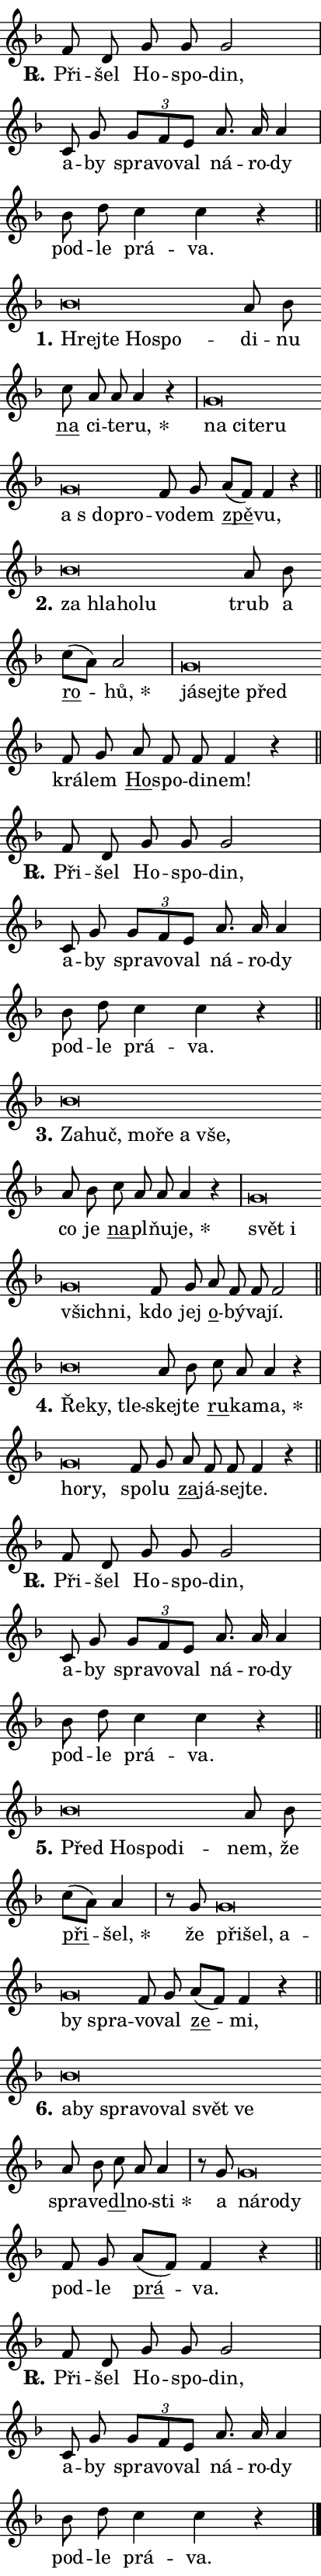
\version "2.22.1"
\header { tagline = "" }
\paper {
  indent = 0\cm
  top-margin = 0\cm
  right-margin = 0\cm
  bottom-margin = 0\cm
  left-margin = 0\cm
  paper-width = 7\cm
  page-breaking = #ly:one-page-breaking
  system-system-spacing.basic-distance = #11
  score-system-spacing.basic-distance = #11
  ragged-last = ##f
}


%% Author: Thomas Morley
%% https://lists.gnu.org/archive/html/lilypond-user/2020-05/msg00002.html
#(define (line-position grob)
"Returns position of @var[grob} in current system:
   @code{'start}, if at first time-step
   @code{'end}, if at last time-step
   @code{'middle} otherwise
"
  (let* ((col (ly:item-get-column grob))
         (ln (ly:grob-object col 'left-neighbor))
         (rn (ly:grob-object col 'right-neighbor))
         (col-to-check-left (if (ly:grob? ln) ln col))
         (col-to-check-right (if (ly:grob? rn) rn col))
         (break-dir-left
           (and
             (ly:grob-property col-to-check-left 'non-musical #f)
             (ly:item-break-dir col-to-check-left)))
         (break-dir-right
           (and
             (ly:grob-property col-to-check-right 'non-musical #f)
             (ly:item-break-dir col-to-check-right))))
        (cond ((eqv? 1 break-dir-left) 'start)
              ((eqv? -1 break-dir-right) 'end)
              (else 'middle))))

#(define (tranparent-at-line-position vctor)
  (lambda (grob)
  "Relying on @code{line-position} select the relevant enry from @var{vctor}.
Used to determine transparency,"
    (case (line-position grob)
      ((end) (not (vector-ref vctor 0)))
      ((middle) (not (vector-ref vctor 1)))
      ((start) (not (vector-ref vctor 2))))))

noteHeadBreakVisibility =
#(define-music-function (break-visibility)(vector?)
"Makes @code{NoteHead}s transparent relying on @var{break-visibility}"
#{
  \override NoteHead.transparent =
    #(tranparent-at-line-position break-visibility)
#})

#(define delete-ledgers-for-transparent-note-heads
  (lambda (grob)
    "Reads whether a @code{NoteHead} is transparent.
If so this @code{NoteHead} is removed from @code{'note-heads} from
@var{grob}, which is supposed to be @code{LedgerLineSpanner}.
As a result ledgers are not printed for this @code{NoteHead}"
    (let* ((nhds-array (ly:grob-object grob 'note-heads))
           (nhds-list
             (if (ly:grob-array? nhds-array)
                 (ly:grob-array->list nhds-array)
                 '()))
           ;; Relies on the transparent-property being done before
           ;; Staff.LedgerLineSpanner.after-line-breaking is executed.
           ;; This is fragile ...
           (to-keep
             (remove
               (lambda (nhd)
                 (ly:grob-property nhd 'transparent #f))
               nhds-list)))
      ;; TODO find a better method to iterate over grob-arrays, similiar
      ;; to filter/remove etc for lists
      ;; For now rebuilt from scratch
      (set! (ly:grob-object grob 'note-heads)  '())
      (for-each
        (lambda (nhd)
          (ly:pointer-group-interface::add-grob grob 'note-heads nhd))
        to-keep))))

hideNotes = {
  \noteHeadBreakVisibility #begin-of-line-visible
}
unHideNotes = {
  \noteHeadBreakVisibility #all-visible
}

% work-around for resetting accidentals
% https://lilypond.org/doc/v2.23/Documentation/notation/displaying-rhythms#unmetered-music
cadenzaMeasure = {
  \cadenzaOff
  \partial 1024 s1024
  \cadenzaOn
}

#(define-markup-command (accent layout props text) (markup?)
  "Underline accented syllable"
  (interpret-markup layout props
    #{\markup \override #'(offset . 4.3) \underline { #text }#}))

responsum = \markup \concat {
  "R" \hspace #-1.05 \path #0.1 #'((moveto 0 0.07) (lineto 0.9 0.8)) \hspace #0.05 "."
}

\layout {
    \context {
        \Staff
        \remove "Time_signature_engraver"
        \override LedgerLineSpanner.after-line-breaking = #delete-ledgers-for-transparent-note-heads
    }
    \context {
        \Voice {
            \override NoteHead.output-attributes = #'((class . "notehead"))
            \override Hairpin.height = #0.55
        }
    }
    \context {
        \Lyrics {
            \override StanzaNumber.output-attributes = #'((class . "stanzanumber"))
            \override LyricSpace.minimum-distance = #0.9
            \override LyricText.font-name = #"TeX Gyre Schola"
            \override LyricText.font-size = 1
            \override StanzaNumber.font-name = #"TeX Gyre Schola Bold"
            \override StanzaNumber.font-size = 1
        }
    }
}

% magnetic-lyrics.ily
%
%   written by
%     Jean Abou Samra <jean@abou-samra.fr>
%     Werner Lemberg <wl@gnu.org>
%
%   adapted by
%     Jiri Hon <jiri.hon@gmail.com>
%
% Version 2022-Apr-15

% https://www.mail-archive.com/lilypond-user@gnu.org/msg149350.html

#(define (Left_hyphen_pointer_engraver context)
   "Collect syllable-hyphen-syllable occurrences in lyrics and store
them in properties.  This engraver only looks to the left.  For
example, if the lyrics input is @code{foo -- bar}, it does the
following.

@itemize @bullet
@item
Set the @code{text} property of the @code{LyricHyphen} grob between
@q{foo} and @q{bar} to @code{foo}.

@item
Set the @code{left-hyphen} property of the @code{LyricText} grob with
text @q{foo} to the @code{LyricHyphen} grob between @q{foo} and
@q{bar}.
@end itemize

Use this auxiliary engraver in combination with the
@code{lyric-@/text::@/apply-@/magnetic-@/offset!} hook."
   (let ((hyphen #f)
         (text #f))
     (make-engraver
      (acknowledgers
       ((lyric-syllable-interface engraver grob source-engraver)
        (set! text grob)))
      (end-acknowledgers
       ((lyric-hyphen-interface engraver grob source-engraver)
        ;(when (not (grob::has-interface grob 'lyric-space-interface))
          (set! hyphen grob)));)
      ((stop-translation-timestep engraver)
       (when (and text hyphen)
         (ly:grob-set-object! text 'left-hyphen hyphen))
       (set! text #f)
       (set! hyphen #f)))))

#(define (lyric-text::apply-magnetic-offset! grob)
   "If the space between two syllables is less than the value in
property @code{LyricText@/.details@/.squash-threshold}, move the right
syllable to the left so that it gets concatenated with the left
syllable.

Use this function as a hook for
@code{LyricText@/.after-@/line-@/breaking} if the
@code{Left_@/hyphen_@/pointer_@/engraver} is active."
   (let ((hyphen (ly:grob-object grob 'left-hyphen #f)))
     (when hyphen
       (let ((left-text (ly:spanner-bound hyphen LEFT)))
         (when (grob::has-interface left-text 'lyric-syllable-interface)
           (let* ((common (ly:grob-common-refpoint grob left-text X))
                  (this-x-ext (ly:grob-extent grob common X))
                  (left-x-ext
                   (begin
                     ;; Trigger magnetism for left-text.
                     (ly:grob-property left-text 'after-line-breaking)
                     (ly:grob-extent left-text common X)))
                  ;; `delta` is the gap width between two syllables.
                  (delta (- (interval-start this-x-ext)
                            (interval-end left-x-ext)))
                  (details (ly:grob-property grob 'details))
                  (threshold (assoc-get 'squash-threshold details 0.2)))
             (when (< delta threshold)
               (let* (;; We have to manipulate the input text so that
                      ;; ligatures crossing syllable boundaries are not
                      ;; disabled.  For languages based on the Latin
                      ;; script this is essentially a beautification.
                      ;; However, for non-Western scripts it can be a
                      ;; necessity.
                      (lt (ly:grob-property left-text 'text))
                      (rt (ly:grob-property grob 'text))
                      (is-space (grob::has-interface hyphen 'lyric-space-interface))
                      (space (if is-space " " ""))
                      (space-markup (grob-interpret-markup grob " "))
                      (space-size (interval-length (ly:stencil-extent space-markup X)))
                      (extra-delta (if is-space space-size 0))
                      ;; Append new syllable.
                      (ltrt-space (if (and (string? lt) (string? rt))
                                (string-append lt space rt)
                                (make-concat-markup (list lt space rt))))
                      ;; Right-align `ltrt` to the right side.
                      (ltrt-space-markup (grob-interpret-markup
                               grob
                               (make-translate-markup
                                (cons (interval-length this-x-ext) 0)
                                (make-right-align-markup ltrt-space)))))
                 (begin
                   ;; Don't print `left-text`.
                   (ly:grob-set-property! left-text 'stencil #f)
                   ;; Set text and stencil (which holds all collected
                   ;; syllables so far) and shift it to the left.
                   (ly:grob-set-property! grob 'text ltrt-space)
                   (ly:grob-set-property! grob 'stencil ltrt-space-markup)
                   (ly:grob-translate-axis! grob (- (- delta extra-delta)) X))))))))))


#(define (lyric-hyphen::displace-bounds-first grob)
   ;; Make very sure this callback isn't triggered too early.
   (let ((left (ly:spanner-bound grob LEFT))
         (right (ly:spanner-bound grob RIGHT)))
     (ly:grob-property left 'after-line-breaking)
     (ly:grob-property right 'after-line-breaking)
     (ly:lyric-hyphen::print grob)))

squashThreshold = #0.4

\layout {
  \context {
    \Lyrics
    \consists #Left_hyphen_pointer_engraver
    \override LyricText.after-line-breaking =
      #lyric-text::apply-magnetic-offset!
    \override LyricHyphen.stencil = #lyric-hyphen::displace-bounds-first
    \override LyricText.details.squash-threshold = \squashThreshold
    \override LyricHyphen.minimum-distance = 0
    \override LyricHyphen.minimum-length = \squashThreshold
  }
}

squash = \override LyricText.details.squash-threshold = 9999
unSquash = \override LyricText.details.squash-threshold = \squashThreshold

left = \override LyricText.self-alignment-X = #LEFT
unLeft = \revert LyricText.self-alignment-X

starOffset = #(lambda (grob) 
                (let ((x_offset (ly:self-alignment-interface::aligned-on-x-parent grob)))
                  (if (= x_offset 0) 0 (+ x_offset 1.2))))

star = #(define-music-function (syllable)(string?)
"Append star separator at the end of a syllable"
#{
  \once \override LyricText.X-offset = #starOffset
  \lyricmode { \markup {
    #syllable
    \override #'((font-name . "TeX Gyre Schola Bold")) \hspace #0.2 \lower #0.65 \larger "*"
  } }
#})

starAccent = #(define-music-function (syllable)(string?)
"Append star separator at the end of a syllable and make accent"
#{
  \once \override LyricText.X-offset = #starOffset
  \lyricmode { \markup {
    \accent #syllable
    \override #'((font-name . "TeX Gyre Schola Bold")) \hspace #0.2 \lower #0.65 \larger "*"
  } }
#})

breath = #(define-music-function (syllable)(string?)
"Append breathing indicator at the end of a syllable"
#{
  \lyricmode { \markup { #syllable "+" } }
#})

optionalBreath = #(define-music-function (syllable)(string?)
"Append optional breathing indicator at the end of a syllable"
#{
  \lyricmode { \markup { #syllable "(+)" } }
#})


\score {
    <<
        \new Voice = "melody" { \cadenzaOn \key f \major \relative { f'8 d g g g2 \cadenzaMeasure \bar "|" c,8 g' \tuplet 3/2 { g[ f e] } a8. a16 a4 \cadenzaMeasure \bar "|" bes8 d c4 c r \cadenzaMeasure \bar "||" \break }
\relative { bes'\breve*1/16 \hideNotes \breve*1/16 \bar "" \breve*1/16 \breve*1/16 \bar "" \unHideNotes a8 bes \bar "" c a a a4 r \cadenzaMeasure \bar "|" g\breve*1/16 \hideNotes \breve*1/16 \bar "" \breve*1/16 \bar "" \breve*1/16 \bar "" \breve*1/16 \bar "" \breve*1/16 \breve*1/16 \bar "" \unHideNotes f8 g \bar "" a[( f)] f4 r \cadenzaMeasure \bar "||" \break }
\relative { bes'\breve*1/16 \hideNotes \breve*1/16 \bar "" \breve*1/16 \breve*1/16 \bar "" \unHideNotes a8 bes \bar "" c[( a)] a2 \cadenzaMeasure \bar "|" g\breve*1/16 \hideNotes \breve*1/16 \bar "" \breve*1/16 \breve*1/16 \bar "" \unHideNotes f8 g \bar "" a f f f4 r \cadenzaMeasure \bar "||" \break }
\relative { f'8 d g g g2 \cadenzaMeasure \bar "|" c,8 g' \tuplet 3/2 { g[ f e] } a8. a16 a4 \cadenzaMeasure \bar "|" bes8 d c4 c r \cadenzaMeasure \bar "||" \break }
\relative { bes'\breve*1/16 \hideNotes \breve*1/16 \bar "" \breve*1/16 \bar "" \breve*1/16 \bar "" \breve*1/16 \breve*1/16 \bar "" \unHideNotes a8 bes \bar "" c a a a4 r \cadenzaMeasure \bar "|" g\breve*1/16 \hideNotes \breve*1/16 \bar "" \breve*1/16 \breve*1/16 \bar "" \unHideNotes f8 g \bar "" a f f f2 \cadenzaMeasure \bar "||" \break }
\relative { bes'\breve*1/16 \hideNotes \breve*1/16 \breve*1/16 \bar "" \unHideNotes a8 bes \bar "" c a a4 r \cadenzaMeasure \bar "|" g\breve*1/16 \hideNotes \breve*1/16 \bar "" \unHideNotes f8 g \bar "" a f f f4 r \cadenzaMeasure \bar "||" \break }
\relative { f'8 d g g g2 \cadenzaMeasure \bar "|" c,8 g' \tuplet 3/2 { g[ f e] } a8. a16 a4 \cadenzaMeasure \bar "|" bes8 d c4 c r \cadenzaMeasure \bar "||" \break }
\relative { bes'\breve*1/16 \hideNotes \breve*1/16 \bar "" \breve*1/16 \breve*1/16 \bar "" \unHideNotes a8 bes \bar "" c[( a)] a4 \cadenzaMeasure \bar "|" r8 g8 g\breve*1/16 \hideNotes \breve*1/16 \bar "" \breve*1/16 \bar "" \breve*1/16 \breve*1/16 \bar "" \unHideNotes f8 g \bar "" a[( f)] f4 r \cadenzaMeasure \bar "||" \break }
\relative { bes'\breve*1/16 \hideNotes \breve*1/16 \bar "" \breve*1/16 \bar "" \breve*1/16 \bar "" \breve*1/16 \bar "" \breve*1/16 \breve*1/16 \bar "" \unHideNotes a8 bes \bar "" c a a4 \cadenzaMeasure \bar "|" r8 g8 g\breve*1/16 \hideNotes \breve*1/16 \breve*1/16 \bar "" \unHideNotes f8 g \bar "" a[( f)] f4 r \cadenzaMeasure \bar "||" \break }
\relative { f'8 d g g g2 \cadenzaMeasure \bar "|" c,8 g' \tuplet 3/2 { g[ f e] } a8. a16 a4 \cadenzaMeasure \bar "|" bes8 d c4 c r \cadenzaMeasure \bar "||" \break } \bar "|." }
        \new Lyrics \lyricsto "melody" { \lyricmode { \set stanza = \responsum
Při -- šel Ho -- spo -- din, a -- by spra -- vo -- val ná -- ro -- dy pod -- le prá -- va.
\set stanza = "1."
\left Hrej -- \squash te Ho -- spo -- \unLeft \unSquash di -- nu \markup \accent na ci -- te -- \star ru, \left na \squash ci -- te -- ru a "s do" -- pro -- \unLeft \unSquash vo -- dem \markup \accent zpě -- vu,
\set stanza = "2."
\left za \squash hla -- ho -- lu \unLeft \unSquash trub a \markup \accent ro -- \star hů, \left já -- \squash sej -- te před \unLeft \unSquash krá -- lem \markup \accent Ho -- spo -- di -- nem!
\set stanza = \responsum
Při -- šel Ho -- spo -- din, a -- by spra -- vo -- val ná -- ro -- dy pod -- le prá -- va.
\set stanza = "3."
\left Za -- \squash huč, mo -- ře a vše, \unLeft \unSquash co je \markup \accent na -- pl -- ňu -- \star je, \left svět \squash i všich -- ni, \unLeft \unSquash kdo jej \markup \accent o -- bý -- va -- jí.
\set stanza = "4."
\left Ře -- \squash ky, tle -- \unLeft \unSquash skej -- te \markup \accent ru -- ka -- \star ma, \left ho -- \squash ry, \unLeft \unSquash spo -- lu \markup \accent za -- já -- sej -- te.
\set stanza = \responsum
Při -- šel Ho -- spo -- din, a -- by spra -- vo -- val ná -- ro -- dy pod -- le prá -- va.
\set stanza = "5."
\left Před \squash Ho -- spo -- di -- \unLeft \unSquash nem, že \markup \accent při -- \star šel, že \left při -- \squash šel, a -- by spra -- \unLeft \unSquash vo -- val \markup \accent ze -- mi,
\set stanza = "6."
\left a -- \squash by spra -- vo -- val svět ve \unLeft \unSquash spra -- ve -- \markup \accent dl -- no -- \star sti a \left ná -- \squash ro -- dy \unLeft \unSquash pod -- le \markup \accent prá -- va.
\set stanza = \responsum
Při -- šel Ho -- spo -- din, a -- by spra -- vo -- val ná -- ro -- dy pod -- le prá -- va. } }
    >>
    \layout {}
}
